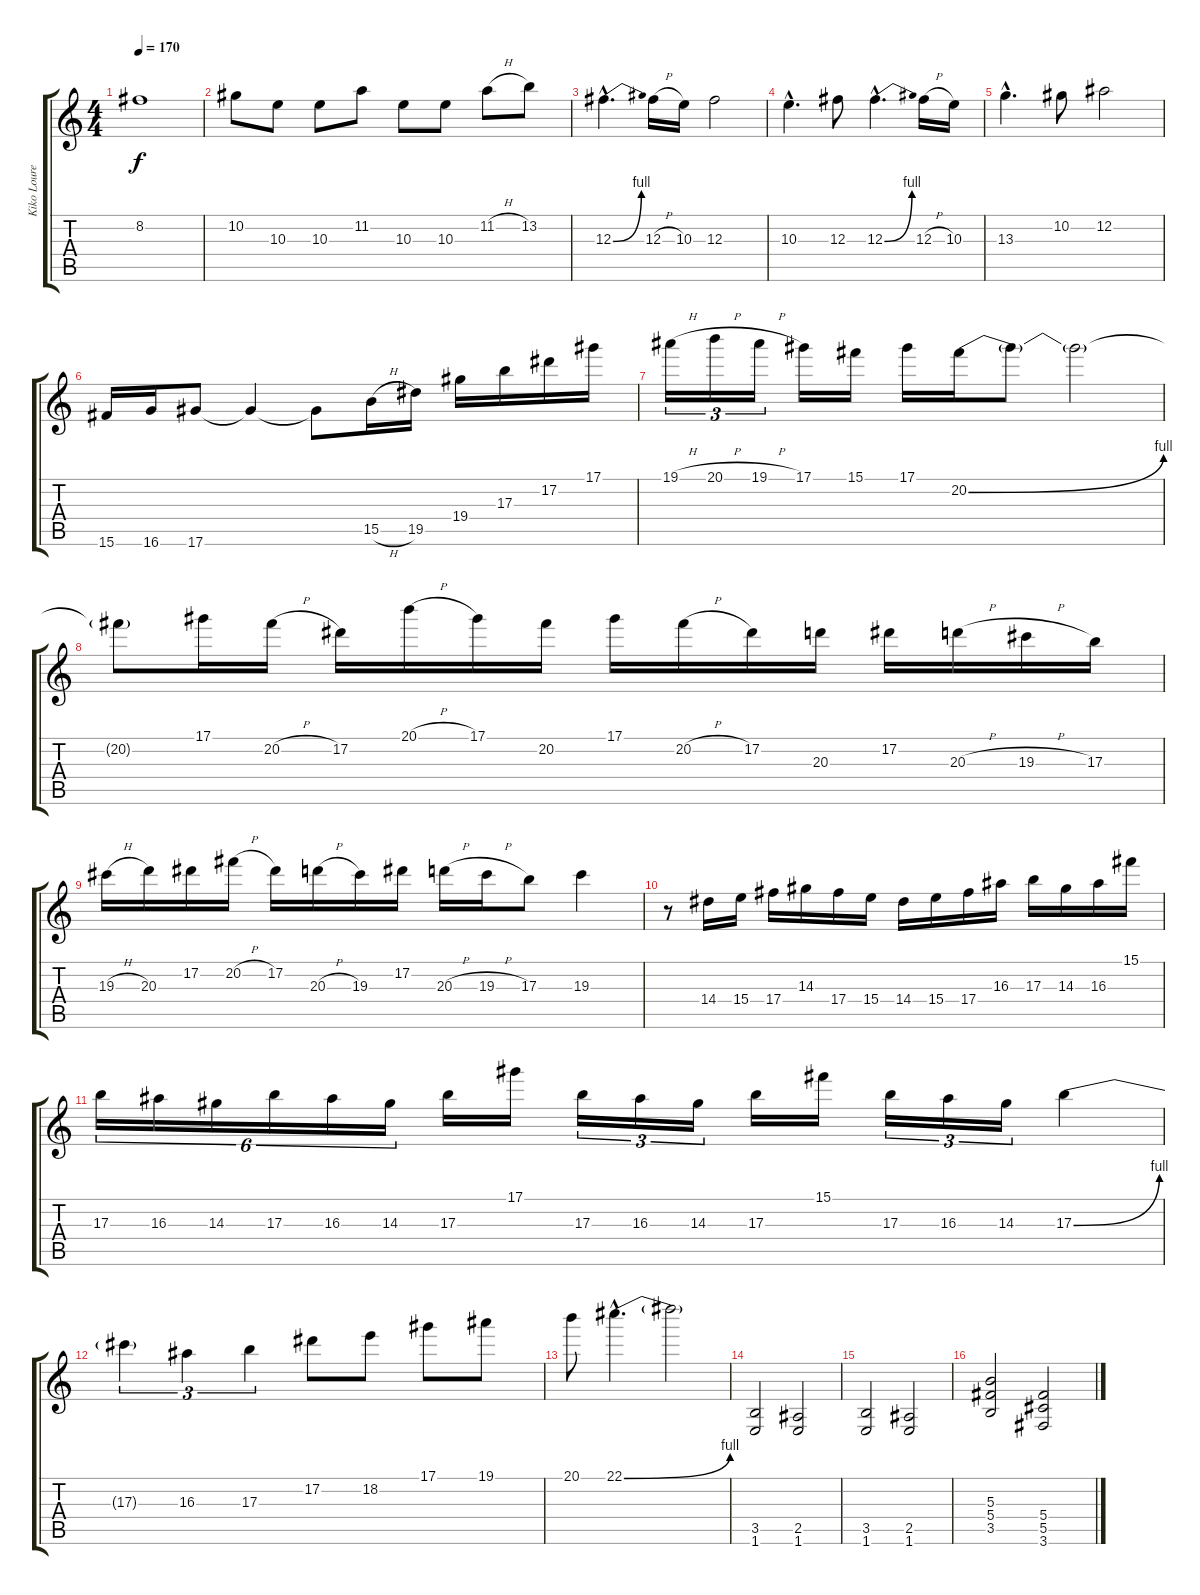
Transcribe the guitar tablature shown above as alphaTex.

\track ("Kiko Loureiro" "Kiko Loure") {instrument distortionguitar}
\staff {score tabs}
\tuning (Eb4 Bb3 Gb3 Db3 Ab2 Eb2) {hide}
\ts (4 4)
\tempo 170
\clef g2
\ks c
8.2.1{dy f} |
10.2.8 10.3.8 10.3.8 11.2.8 10.3.8 10.3.8 11.2{h}.8 13.2.8 |
12.3{be (bend 0 0 60 4) hac}.4{d} 12.3{h}.16 10.3.16 12.3.2 |
10.3{hac}.4{d} 12.3.8 12.3{be (bend 0 0 60 4) hac}.4{d} 12.3{h}.16 10.3.16 |
13.3{hac}.4{d} 10.2.8 12.2.2 |
15.6.16 16.6.16 17.6.8 17.6{t}.4 17.6{t}.8 15.5{h}.16 19.5.16 19.4.16 17.3.16 17.2.16 17.1.16 |
19.1{h}.16{tu (3 2)} 20.1{h}.16{tu (3 2)} 19.1{h}.16{tu (3 2)} 17.1.16 15.1.16 17.1.16 20.2{be (bend 0 0 60 4)}.16 20.2{t}.8 20.2{t}.2 |
20.2{t}.8 17.1.16 20.2{h}.16 17.2.16 20.1{h}.16 17.1.16 20.2.16 17.1.16 20.2{h}.16 17.2.16 20.3.16 17.2.16 20.3{h}.16 19.3{h}.16 17.3.16 |
19.3{h}.16 20.3.16 17.2.16 20.2{h}.16 17.2.16 20.3{h}.16 19.3.16 17.2.16 20.3{h}.16 19.3{h}.16 17.3.8 19.3.4 |
r.8 14.4.16 15.4.16 17.4.16 14.3.16 17.4.16 15.4.16 14.4.16 15.4.16 17.4.16 16.3.16 17.3.16 14.3.16 16.3.16 15.1.16 |
17.3.16{tu (6 4)} 16.3.16{tu (6 4)} 14.3.16{tu (6 4)} 17.3.16{tu (6 4)} 16.3.16{tu (6 4)} 14.3.16{tu (6 4)} 17.3.16 17.1.16 17.3.16{tu (3 2)} 16.3.16{tu (3 2)} 14.3.16{tu (3 2)} 17.3.16 15.1.16 17.3.16{tu (3 2)} 16.3.16{tu (3 2)} 14.3.16{tu (3 2)} 17.3{be (bend 0 0 60 4)}.4 |
17.3{t}.4{tu (3 2)} 16.3.4{tu (3 2)} 17.3.4{tu (3 2)} 17.2.8 18.2.8 17.1.8 19.1.8 |
20.1.8 22.1{be (bend 0 0 60 4) hac}.4{d} 22.1{t}.2 |
(3.5 1.6).2 (2.5 1.6).2 |
(3.5 1.6).2 (2.5 1.6).2 |
(5.3 5.4 3.5).2 (5.4 5.5 3.6).2
